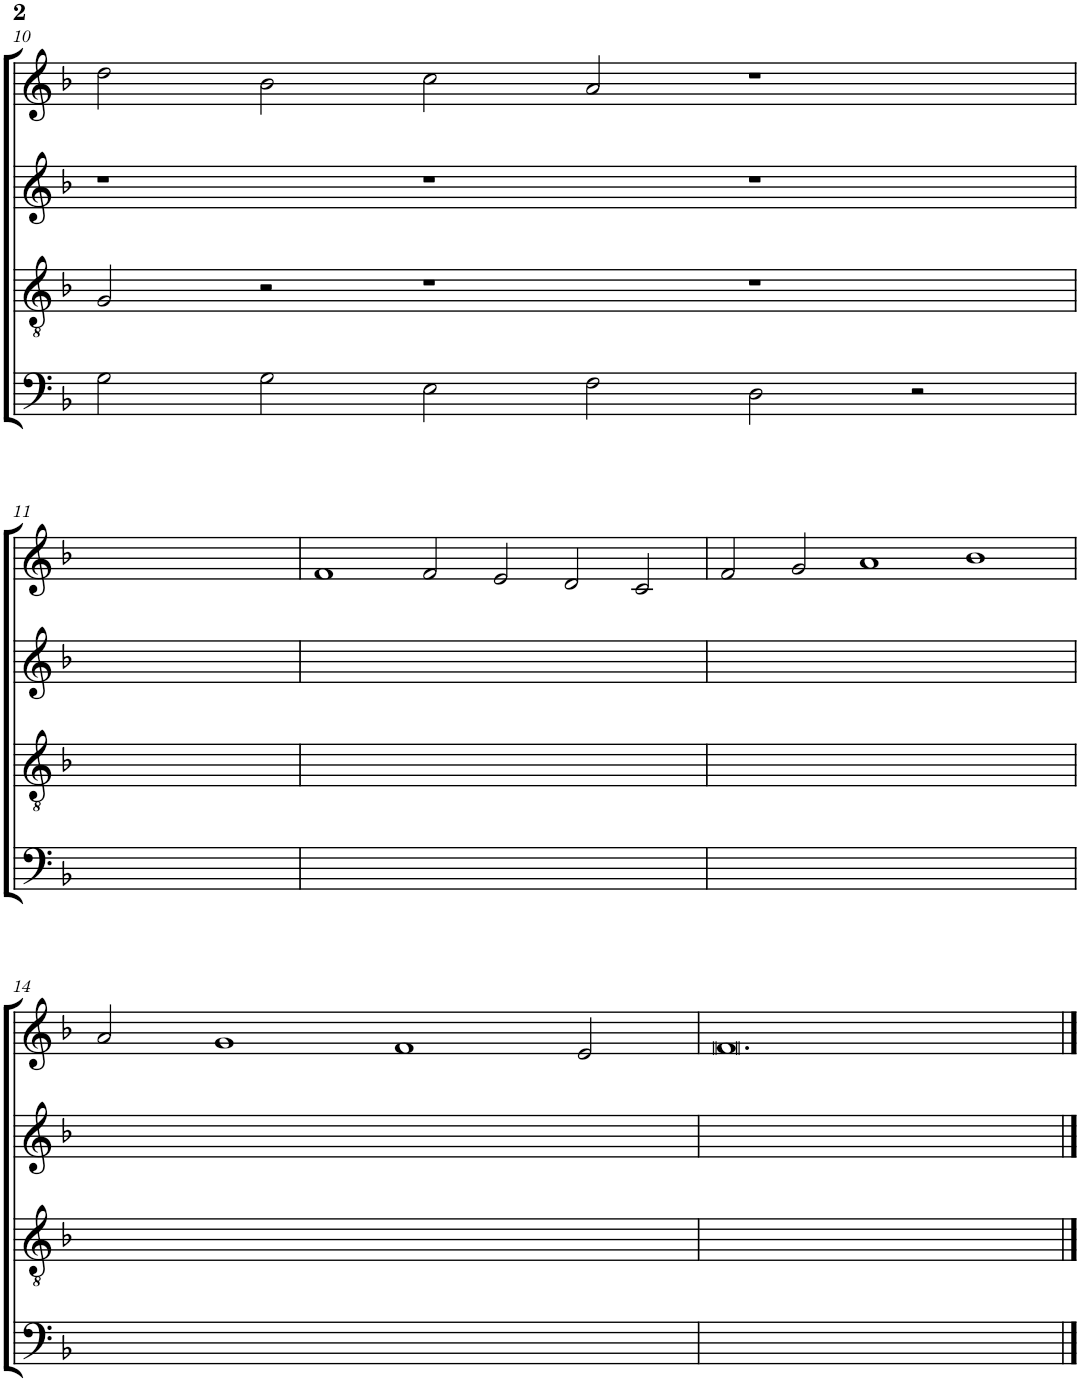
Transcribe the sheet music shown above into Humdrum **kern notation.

**kern	**kern	**kern	**kern
*part4	*part3	*part2	*part1
*staff4	*staff3	*staff2	*staff1
*I"Bass	*I"Tenor	*I"Alto	*I"Soprano
!!LO:PB:g=z
*clefF4	*clefGv2	*clefG2	*clefG2
*k[b-]	*k[b-]	*k[b-]	*k[b-]
*M3/1	*M3/1	*M3/1	*M3/1
=10	=10	=10	=10
2G\	2G/	1r	2dd\
2G\	2r	.	2b-\
2E\	1r	1r	2cc\
2F\	.	.	2a/
2D\	1r	1r	1r
2r	.	.	.
!!LO:LB:g=z
=11	=11	=11	=11
0.ryy	0.ryy	0.ryy	0.ryy
=12	=12	=12	=12
0.ryy	0.ryy	0.ryy	1f
.	.	.	2f/
.	.	.	2e/
.	.	.	2d/
.	.	.	2c/
=13	=13	=13	=13
0.ryy	0.ryy	0.ryy	2f/
.	.	.	2g/
.	.	.	1a
.	.	.	1b-
!!LO:LB:g=z
=14	=14	=14	=14
0.ryy	0.ryy	0.ryy	2a/
.	.	.	1g
.	.	.	1f
.	.	.	2e/
=15	=15	=15	=15
0.ryy	0.ryy	0.ryy	0.f
==	==	==	==
*-	*-	*-	*-
